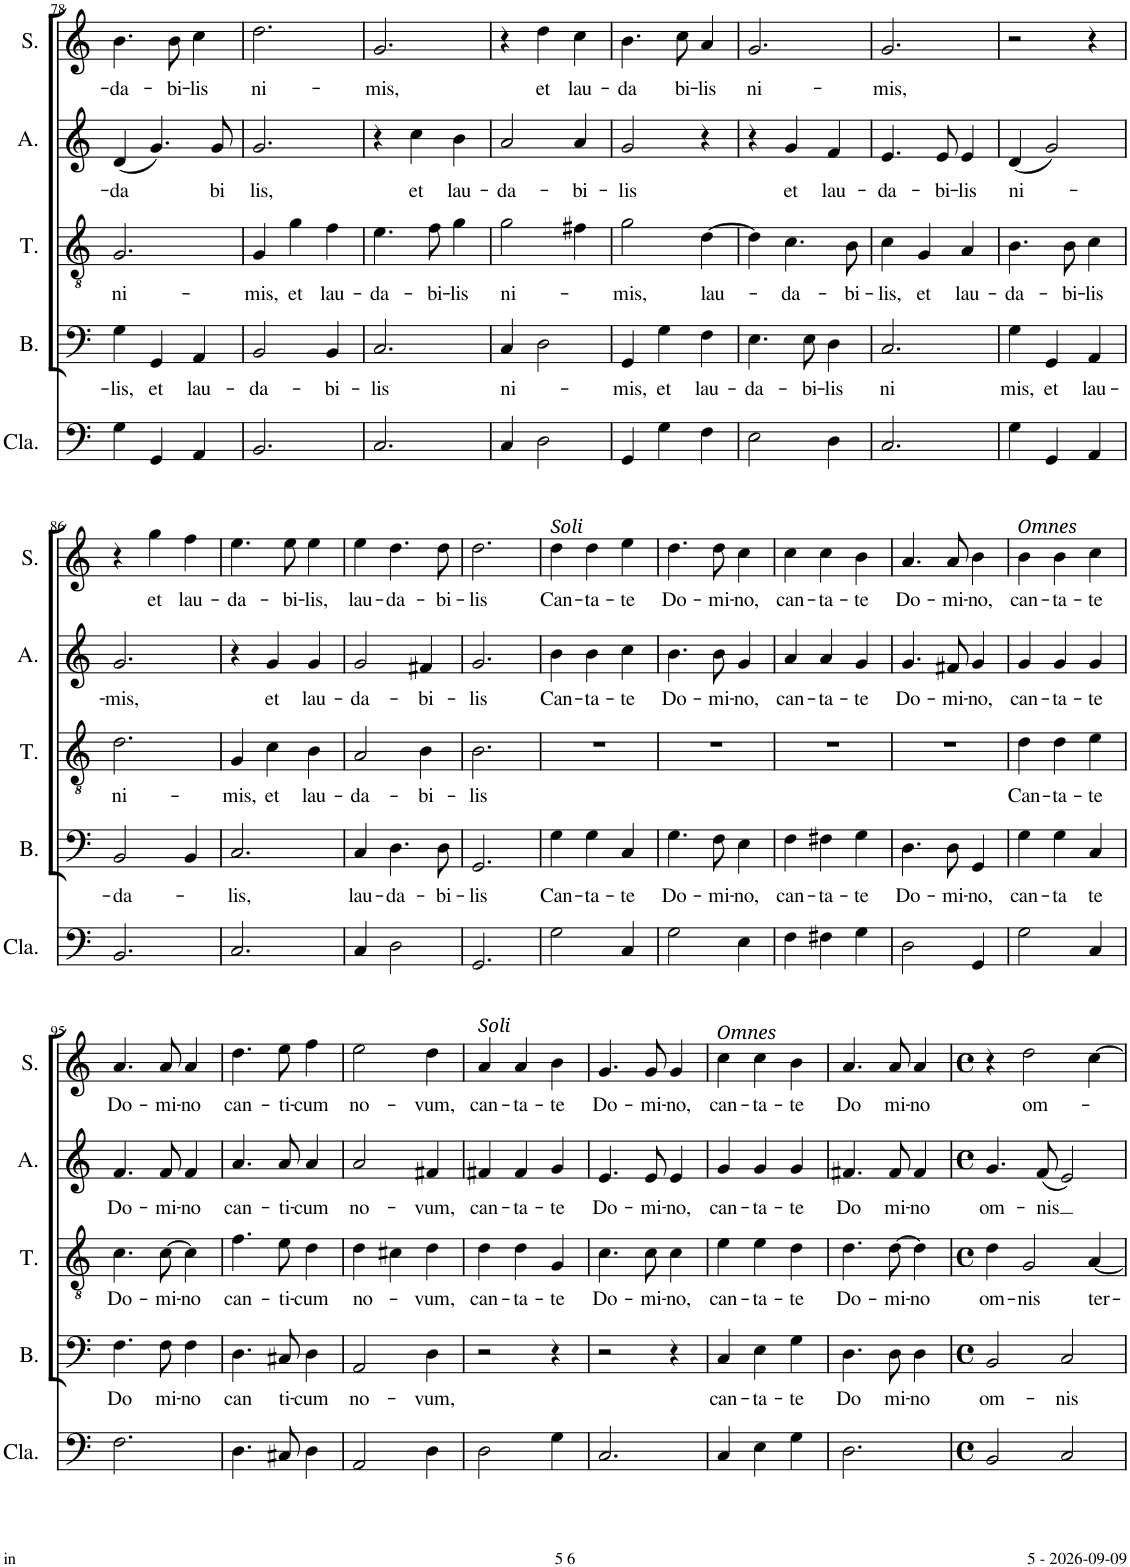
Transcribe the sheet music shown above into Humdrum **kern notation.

**kern	**kern	**text	**kern	**text	**kern	**text	**kern	**text
*part5	*part4	*part4	*part3	*part3	*part2	*part2	*part1	*part1
*staff5	*staff4	*staff4	*staff3	*staff3	*staff2	*staff2	*staff1	*staff1
*I"Clavecin	*I"Basse	*	*I"Ténor	*	*I"Alto	*	*I"Soprano	*
*I'Cla.	*I'B.	*	*I'T.	*	*I'A.	*	*I'S.	*
!!LO:PB:g=z
*clefF4	*clefF4	*	*clefGv2	*	*clefG2	*	*clefG2	*
*k[]	*k[]	*	*k[]	*	*k[]	*	*k[]	*
*M3/4	*M3/4	*	*M3/4	*	*M3/4	*	*M3/4	*
=78	=78	=78	=78	=78	=78	=78	=78	=78
!	!	!LO:LY:b	!	!LO:LY:b	!	!LO:LY:b	!	!LO:LY:b
4G\	4G\	-lis,	2.G/	ni-	(<4d/	-da	4.b\	-da-
!	!	!LO:LY:b	!	!	!	!	!	!
4GG/	4GG/	et	.	.	4.g/)	.	.	.
!	!	!	!	!	!	!	!	!LO:LY:b
.	.	.	.	.	.	.	8b\	-bi-
!	!	!LO:LY:b	!	!	!	!	!	!LO:LY:b
4AA/	4AA/	lau-	.	.	.	.	4cc\	-lis
!	!	!	!	!	!	!LO:LY:b	!	!
.	.	.	.	.	8g/	bi	.	.
=79	=79	=79	=79	=79	=79	=79	=79	=79
!	!	!LO:LY:b	!	!LO:LY:b	!	!LO:LY:b	!	!LO:LY:b
2.BB/	2BB/	-da-	4G/	-mis,	2.g/	lis,	2.dd\	ni-
!	!	!	!	!LO:LY:b	!	!	!	!
.	.	.	4g\	et	.	.	.	.
!	!	!LO:LY:b	!	!LO:LY:b	!	!	!	!
.	4BB/	-bi-	4f\	lau-	.	.	.	.
=80	=80	=80	=80	=80	=80	=80	=80	=80
!	!	!LO:LY:b	!	!LO:LY:b	!	!	!	!LO:LY:b
2.C/	2.C/	-lis	4.e\	-da-	4r	.	2.g/	-mis,
!	!	!	!	!	!	!LO:LY:b	!	!
.	.	.	.	.	4cc\	et	.	.
!	!	!	!	!LO:LY:b	!	!	!	!
.	.	.	8f\	-bi-	.	.	.	.
!	!	!	!	!LO:LY:b	!	!LO:LY:b	!	!
.	.	.	4g\	-lis	4b\	lau-	.	.
=81	=81	=81	=81	=81	=81	=81	=81	=81
!	!	!LO:LY:b	!	!LO:LY:b	!	!LO:LY:b	!	!
4C/	4C/	ni-	2g\	ni-	2a/	da-	4r	.
!	!	!	!	!	!	!	!	!LO:LY:b
2D\	2D\	.	.	.	.	.	4dd\	et
!	!	!	!	!	!	!LO:LY:b	!	!LO:LY:b
.	.	.	4f#X\	.	4a/	-bi-	4cc\	lau-
=82	=82	=82	=82	=82	=82	=82	=82	=82
!	!	!LO:LY:b	!	!LO:LY:b	!	!LO:LY:b	!	!LO:LY:b
4GG/	4GG/	-mis,	2g\	-mis,	2g/	-lis	4.b\	-da
!	!	!LO:LY:b	!	!	!	!	!	!
4G\	4G\	et	.	.	.	.	.	.
!	!	!	!	!	!	!	!	!LO:LY:b
.	.	.	.	.	.	.	8cc\	bi-
!	!	!LO:LY:b	!	!LO:LY:b	!	!	!	!LO:LY:b
4F\	4F\	lau-	[4d\	lau-	4r	.	4a/	-lis
=83	=83	=83	=83	=83	=83	=83	=83	=83
!	!	!LO:LY:b	!	!	!	!	!	!LO:LY:b
2E\	4.E\	-da-	4d\]	.	4r	.	2.g/	ni-
!	!	!	!	!LO:LY:b	!	!LO:LY:b	!	!
.	.	.	4.c\	-da-	4g/	et	.	.
!	!	!LO:LY:b	!	!	!	!	!	!
.	8E\	-bi-	.	.	.	.	.	.
!	!	!LO:LY:b	!	!	!	!LO:LY:b	!	!
4D\	4D\	-lis	.	.	4f/	lau-	.	.
!	!	!	!	!LO:LY:b	!	!	!	!
.	.	.	8B\	-bi-	.	.	.	.
=84	=84	=84	=84	=84	=84	=84	=84	=84
!	!	!LO:LY:b	!	!LO:LY:b	!	!LO:LY:b	!	!LO:LY:b
2.C/	2.C/	ni	4c\	-lis,	4.e/	-da-	2.g/	-mis,
!	!	!	!	!LO:LY:b	!	!	!	!
.	.	.	4G/	et	.	.	.	.
!	!	!	!	!	!	!LO:LY:b	!	!
.	.	.	.	.	8e/	-bi-	.	.
!	!	!	!	!LO:LY:b	!	!LO:LY:b	!	!
.	.	.	4A/	lau-	4e/	-lis	.	.
=85	=85	=85	=85	=85	=85	=85	=85	=85
!	!	!LO:LY:b	!	!LO:LY:b	!	!LO:LY:b	!	!
4G\	4G\	mis,	4.B\	-da-	(<4d/	ni-	2r	.
!	!	!LO:LY:b	!	!	!	!	!	!
4GG/	4GG/	et	.	.	2g/)	.	.	.
!	!	!	!	!LO:LY:b	!	!	!	!
.	.	.	8B\	-bi-	.	.	.	.
!	!	!LO:LY:b	!	!LO:LY:b	!	!	!	!
4AA/	4AA/	lau-	4c\	-lis	.	.	4r	.
!!LO:LB:g=z
=86	=86	=86	=86	=86	=86	=86	=86	=86
!	!	!LO:LY:b	!	!LO:LY:b	!	!LO:LY:b	!	!
2.BB/	2BB/	-da-	2.d\	ni-	2.g/	-mis,	4r	.
!	!	!	!	!	!	!	!	!LO:LY:b
.	.	.	.	.	.	.	4gg\	et
!	!	!	!	!	!	!	!	!LO:LY:b
.	4BB/	.	.	.	.	.	4ff\	lau-
=87	=87	=87	=87	=87	=87	=87	=87	=87
!	!	!LO:LY:b	!	!LO:LY:b	!	!	!	!LO:LY:b
2.C/	2.C/	-lis,	4G/	-mis,	4r	.	4.ee\	-da-
!	!	!	!	!LO:LY:b	!	!LO:LY:b	!	!
.	.	.	4c\	et	4g/	et	.	.
!	!	!	!	!	!	!	!	!LO:LY:b
.	.	.	.	.	.	.	8ee\	-bi-
!	!	!	!	!LO:LY:b	!	!LO:LY:b	!	!LO:LY:b
.	.	.	4B\	lau-	4g/	lau-	4ee\	-lis,
=88	=88	=88	=88	=88	=88	=88	=88	=88
!	!	!LO:LY:b	!	!LO:LY:b	!	!LO:LY:b	!	!LO:LY:b
4C/	4C/	lau-	2A/	-da-	2g/	-da-	4ee\	lau-
!	!	!LO:LY:b	!	!	!	!	!	!LO:LY:b
2D\	4.D\	-da-	.	.	.	.	4.dd\	-da-
!	!	!	!	!LO:LY:b	!	!LO:LY:b	!	!
.	.	.	4B\	-bi-	4f#X/	-bi-	.	.
!	!	!LO:LY:b	!	!	!	!	!	!LO:LY:b
.	8D\	-bi-	.	.	.	.	8dd\	-bi-
=89	=89	=89	=89	=89	=89	=89	=89	=89
!	!	!LO:LY:b	!	!LO:LY:b	!	!LO:LY:b	!	!LO:LY:b
2.GG/	2.GG/	lis	2.B\	-lis	2.g/	lis	2.dd\	lis
=90	=90	=90	=90	=90	=90	=90	=90	=90
!	!	!	!	!	!	!	!LO:TX:a:i:t=Soli	!
!	!	!LO:LY:b	!	!	!	!LO:LY:b	!	!LO:LY:b
2G\	4G\	Can-	2.r	.	4b\	Can-	4dd\	Can-
!	!	!LO:LY:b	!	!	!	!LO:LY:b	!	!LO:LY:b
.	4G\	-ta-	.	.	4b\	-ta-	4dd\	-ta-
!	!	!LO:LY:b	!	!	!	!LO:LY:b	!	!LO:LY:b
4C/	4C/	-te	.	.	4cc\	-te	4ee\	-te
=91	=91	=91	=91	=91	=91	=91	=91	=91
!	!	!LO:LY:b	!	!	!	!LO:LY:b	!	!LO:LY:b
2G\	4.G\	Do-	2.r	.	4.b\	Do-	4.dd\	Do-
!	!	!LO:LY:b	!	!	!	!LO:LY:b	!	!LO:LY:b
.	8F\	-mi-	.	.	8b\	-mi-	8dd\	-mi-
!	!	!LO:LY:b	!	!	!	!LO:LY:b	!	!LO:LY:b
4E\	4E\	-no,	.	.	4g/	-no,	4cc\	-no,
=92	=92	=92	=92	=92	=92	=92	=92	=92
!	!	!LO:LY:b	!	!	!	!LO:LY:b	!	!LO:LY:b
4F\	4F\	can-	2.r	.	4a/	can-	4cc\	can-
!	!	!LO:LY:b	!	!	!	!LO:LY:b	!	!LO:LY:b
4F#X\	4F#X\	-ta-	.	.	4a/	-ta-	4cc\	-ta-
!	!	!LO:LY:b	!	!	!	!LO:LY:b	!	!LO:LY:b
4G\	4G\	-te	.	.	4g/	-te	4b\	-te
=93	=93	=93	=93	=93	=93	=93	=93	=93
!	!	!LO:LY:b	!	!	!	!LO:LY:b	!	!LO:LY:b
2D\	4.D\	Do-	2.r	.	4.g/	Do-	4.a/	Do-
!	!	!LO:LY:b	!	!	!	!LO:LY:b	!	!LO:LY:b
.	8D\	-mi-	.	.	8f#X/	-mi-	8a/	-mi-
!	!	!LO:LY:b	!	!	!	!LO:LY:b	!	!LO:LY:b
4GG/	4GG/	-no,	.	.	4g/	-no,	4b\	-no,
=94	=94	=94	=94	=94	=94	=94	=94	=94
!	!	!	!	!	!	!	!LO:TX:a:i:t=Omnes	!
!	!	!LO:LY:b	!	!LO:LY:b	!	!LO:LY:b	!	!LO:LY:b
2G\	4G\	can-	4d\	Can-	4g/	can-	4b\	can-
!	!	!LO:LY:b	!	!LO:LY:b	!	!LO:LY:b	!	!LO:LY:b
.	4G\	-ta	4d\	-ta-	4g/	-ta-	4b\	-ta-
!	!	!LO:LY:b	!	!LO:LY:b	!	!LO:LY:b	!	!LO:LY:b
4C/	4C/	te	4e\	-te	4g/	-te	4cc\	-te
!!LO:LB:g=z
=95	=95	=95	=95	=95	=95	=95	=95	=95
!	!	!LO:LY:b	!	!LO:LY:b	!	!LO:LY:b	!	!LO:LY:b
2.F\	4.F\	Do	4.c\	Do-	4.f/	Do-	4.a/	Do-
!	!	!LO:LY:b	!	!LO:LY:b	!	!LO:LY:b	!	!LO:LY:b
.	8F\	mi-	[8c\	-mi-	8f/	-mi-	8a/	-mi-
!	!	!LO:LY:b	!	!LO:LY:b	!	!LO:LY:b	!	!LO:LY:b
.	4F\	-no	4c\]	-no	4f/	-no	4a/	-no
=96	=96	=96	=96	=96	=96	=96	=96	=96
!	!	!LO:LY:b	!	!LO:LY:b	!	!LO:LY:b	!	!LO:LY:b
4.D\	4.D\	can	4.f\	can-	4.a/	can-	4.dd\	can-
!	!	!LO:LY:b	!	!LO:LY:b	!	!LO:LY:b	!	!LO:LY:b
8C#X/	8C#X/	ti-	8e\	-ti-	8a/	-ti-	8ee\	-ti-
!	!	!LO:LY:b	!	!LO:LY:b	!	!LO:LY:b	!	!LO:LY:b
4D\	4D\	-cum	4d\	-cum	4a/	-cum	4ff\	-cum
=97	=97	=97	=97	=97	=97	=97	=97	=97
!	!	!LO:LY:b	!	!LO:LY:b	!	!LO:LY:b	!	!LO:LY:b
2AA/	2AA/	no-	4d\	no-	2a/	no-	2ee\	no-
.	.	.	4c#X\	.	.	.	.	.
!	!	!LO:LY:b	!	!LO:LY:b	!	!LO:LY:b	!	!LO:LY:b
4D\	4D\	-vum,	4d\	-vum,	4f#X/	-vum,	4dd\	-vum,
=98	=98	=98	=98	=98	=98	=98	=98	=98
!	!	!	!	!	!	!	!LO:TX:a:i:t=Soli	!
!	!	!	!	!LO:LY:b	!	!LO:LY:b	!	!LO:LY:b
2D\	2r	.	4d\	can-	4f#X/	can-	4a/	can-
!	!	!	!	!LO:LY:b	!	!LO:LY:b	!	!LO:LY:b
.	.	.	4d\	-ta-	4f#/	-ta-	4a/	-ta-
!	!	!	!	!LO:LY:b	!	!LO:LY:b	!	!LO:LY:b
4G\	4r	.	4G/	-te	4g/	-te	4b\	-te
=99	=99	=99	=99	=99	=99	=99	=99	=99
!	!	!	!	!LO:LY:b	!	!LO:LY:b	!	!LO:LY:b
2.C/	2r	.	4.c\	Do-	4.e/	Do-	4.g/	Do-
!	!	!	!	!LO:LY:b	!	!LO:LY:b	!	!LO:LY:b
.	.	.	8c\	-mi-	8e/	-mi-	8g/	-mi-
!	!	!	!	!LO:LY:b	!	!LO:LY:b	!	!LO:LY:b
.	4r	.	4c\	-no,	4e/	-no,	4g/	-no,
=100	=100	=100	=100	=100	=100	=100	=100	=100
!	!	!	!	!	!	!	!LO:TX:a:i:t=Omnes	!
!	!	!LO:LY:b	!	!LO:LY:b	!	!LO:LY:b	!	!LO:LY:b
4C/	4C/	can-	4e\	can-	4g/	can-	4cc\	can-
!	!	!LO:LY:b	!	!LO:LY:b	!	!LO:LY:b	!	!LO:LY:b
4E\	4E\	-ta-	4e\	-ta-	4g/	-ta-	4cc\	-ta-
!	!	!LO:LY:b	!	!LO:LY:b	!	!LO:LY:b	!	!LO:LY:b
4G\	4G\	-te	4d\	-te	4g/	-te	4b\	-te
=101	=101	=101	=101	=101	=101	=101	=101	=101
!	!	!LO:LY:b	!	!LO:LY:b	!	!LO:LY:b	!	!LO:LY:b
2.D\	4.D\	Do	4.d\	Do-	4.f#X/	Do	4.a/	Do
!	!	!LO:LY:b	!	!LO:LY:b	!	!LO:LY:b	!	!LO:LY:b
.	8D\	mi-	[8d\	-mi-	8f#/	mi-	8a/	mi-
!	!	!LO:LY:b	!	!LO:LY:b	!	!LO:LY:b	!	!LO:LY:b
.	4D\	-no	4d\]	-no	4f#/	-no	4a/	-no
=102	=102	=102	=102	=102	=102	=102	=102	=102
*M4/4	*M4/4	*	*M4/4	*	*M4/4	*	*M4/4	*
*met(c)	*met(c)	*	*met(c)	*	*met(c)	*	*met(c)	*
!	!	!LO:LY:b	!	!LO:LY:b	!	!LO:LY:b	!	!
2BB/	2BB/	om-	4d\	om-	4.g/	om-	4r	.
!	!	!	!	!LO:LY:b	!	!	!	!LO:LY:b
.	.	.	2G/	-nis	.	.	2dd\	om-
!	!	!	!	!	!	!LO:LY:b	!	!
.	.	.	.	.	(<8f/	-nis	.	.
!	!	!LO:LY:b	!	!	!	!	!	!
2C/	2C/	-nis	.	.	2e/)	.	.	.
!	!	!	!	!LO:LY:b	!	!	!	!
.	.	.	[4A/	ter-	.	.	[4cc\	.
=	=	=	=	=	=	=	=	=
*-	*-	*-	*-	*-	*-	*-	*-	*-
